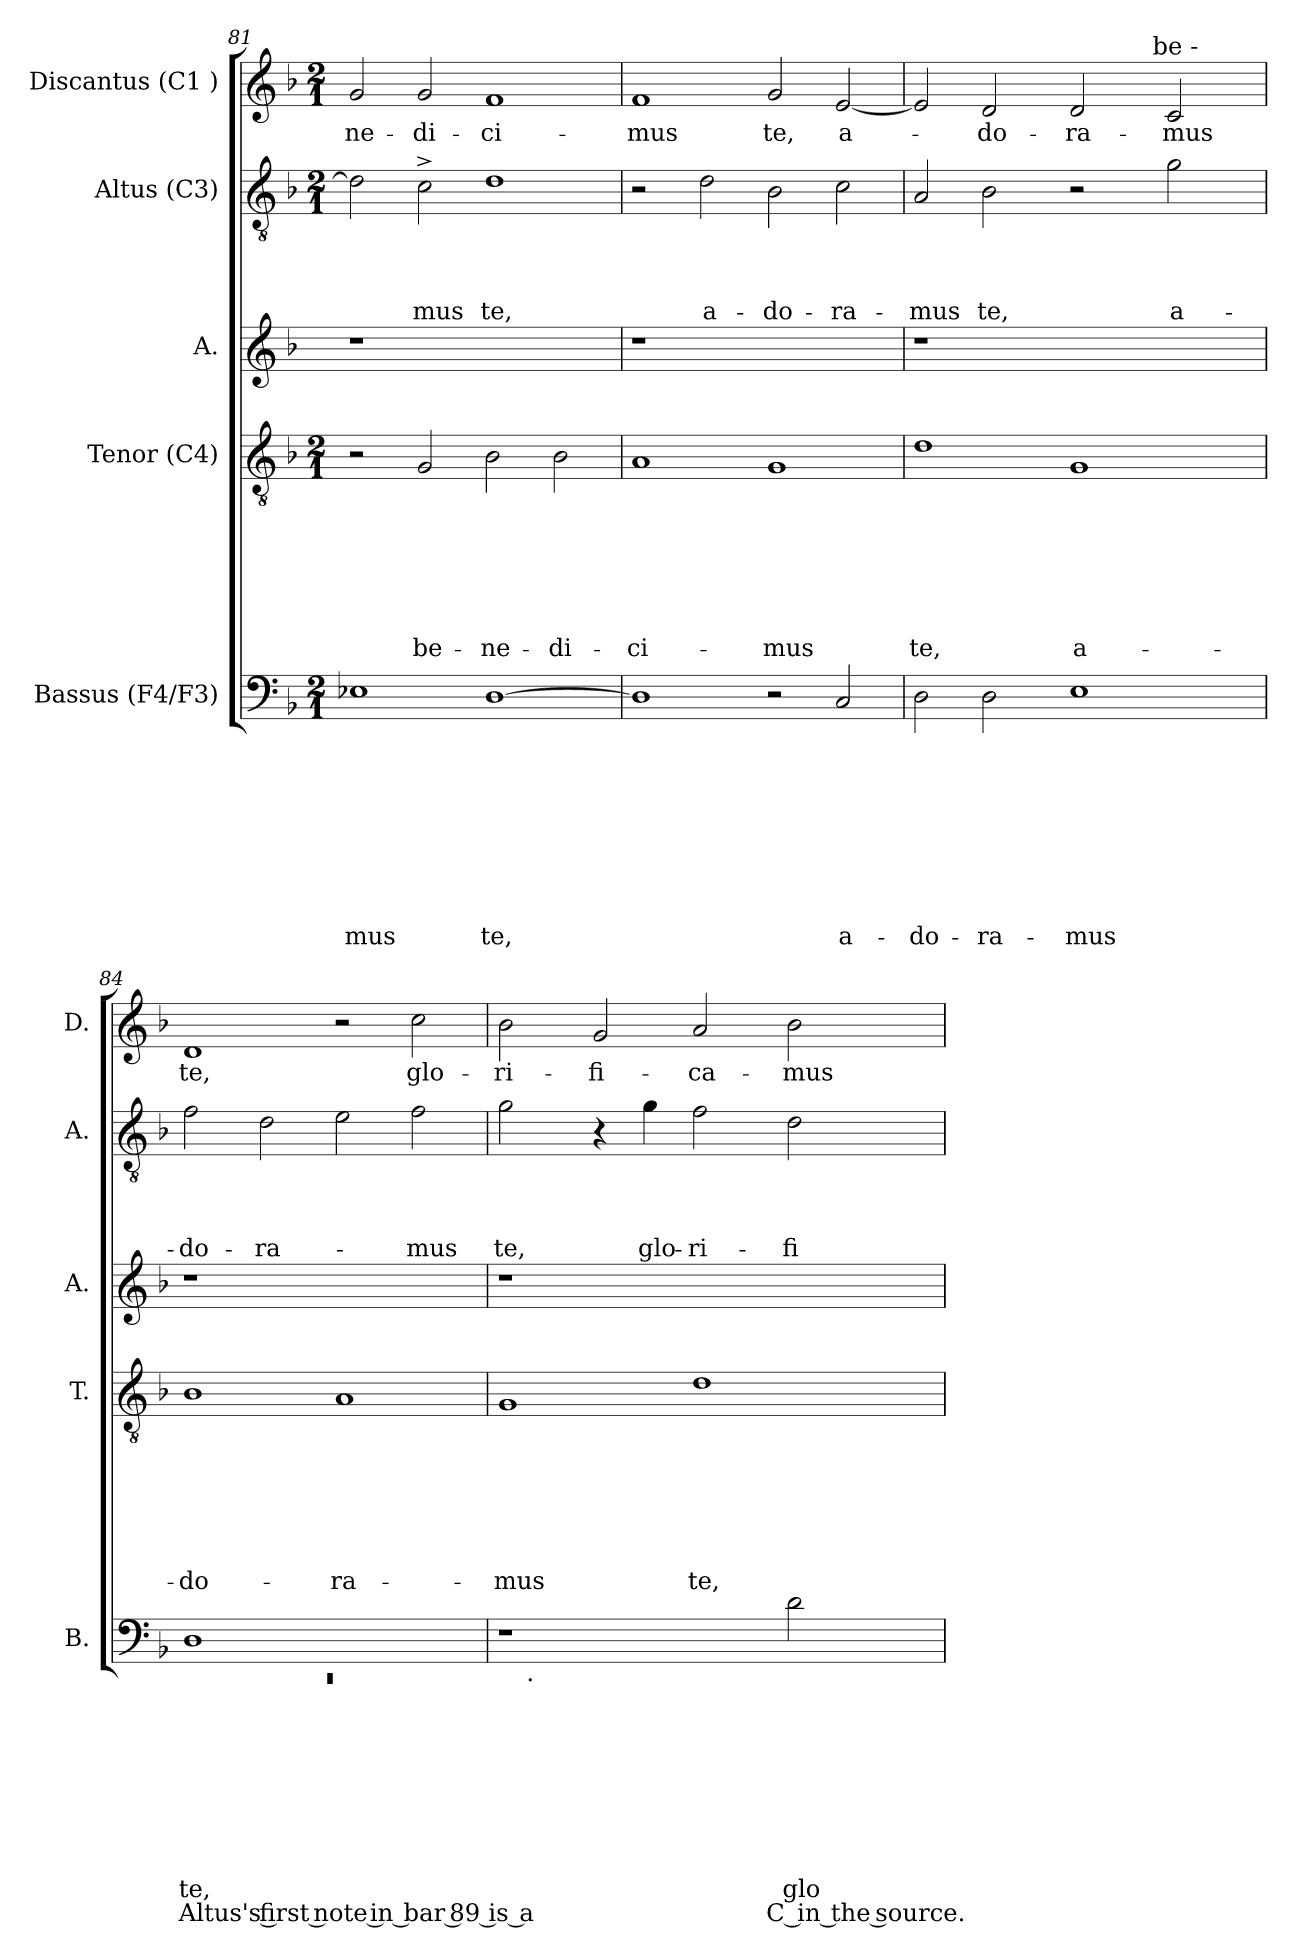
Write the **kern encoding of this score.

**kern	**text	**text	**text	**text	**text	**text	**text	**text	**text	**text	**kern	**text	**text	**text	**text	**text	**text	**text	**kern	**kern	**text	**text	**text	**text	**kern	**text
*part5	*part5	*part5	*part5	*part5	*part5	*part5	*part5	*part5	*part5	*part5	*part4	*part4	*part4	*part4	*part4	*part4	*part4	*part4	*part3	*part2	*part2	*part2	*part2	*part2	*part1	*part1
*staff5	*staff5	*staff5	*staff5	*staff5	*staff5	*staff5	*staff5	*staff5	*staff5	*staff5	*staff4	*staff4	*staff4	*staff4	*staff4	*staff4	*staff4	*staff4	*staff3	*staff2	*staff2	*staff2	*staff2	*staff2	*staff1	*staff1
*I"Bassus (F4/F3)	*	*	*	*	*	*	*	*	*	*	*I"Tenor (C4)	*	*	*	*	*	*	*	*I"A.	*I"Altus (C3)	*	*	*	*	*I"Discantus (C1 )	*
*I'B.	*	*	*	*	*	*	*	*	*	*	*I'T.	*	*	*	*	*	*	*	*I'A.	*I'A.	*	*	*	*	*I'D.	*
*clefF4	*	*	*	*	*	*	*	*	*	*	*clefGv2	*	*	*	*	*	*	*	*clefG2	*clefGv2	*	*	*	*	*clefG2	*
*k[b-]	*	*	*	*	*	*	*	*	*	*	*k[b-]	*	*	*	*	*	*	*	*k[b-]	*k[b-]	*	*	*	*	*k[b-]	*
*F:	*	*	*	*	*	*	*	*	*	*	*F:	*	*	*	*	*	*	*	*F:	*F:	*	*	*	*	*F:	*
*M2/1	*	*	*	*	*	*	*	*	*	*	*M2/1	*	*	*	*	*	*	*	*	*M2/1	*	*	*	*	*M2/1	*
=81	=81	=81	=81	=81	=81	=81	=81	=81	=81	=81	=81	=81	=81	=81	=81	=81	=81	=81	=81	=81	=81	=81	=81	=81	=81	=81
!	!	!	!	!	!	!	!	!	!LO:LY:b	!	!	!	!	!	!	!	!	!	!	!	!	!	!	!	!	!LO:LY:b
1E-X	.	.	.	.	.	.	.	.	-mus	.	2r	.	.	.	.	.	.	.	1r	2d\]	.	.	.	.	2g/	-ne-
!	!	!	!	!	!	!	!	!	!	!	!	!	!	!	!	!	!	!LO:LY:b	!	!	!	!	!	!LO:LY:b	!	!LO:LY:b
.	.	.	.	.	.	.	.	.	.	.	2G/	.	.	.	.	.	.	be-	.	2c^>\	.	.	.	-mus	2g/	-di-
!	!	!	!	!	!	!	!	!	!LO:LY:b	!	!	!	!	!	!	!	!	!LO:LY:b	!	!	!	!	!	!LO:LY:b	!	!LO:LY:b
[>1D	.	.	.	.	.	.	.	.	te,	.	2B-\	.	.	.	.	.	.	-ne-	1ryy	1d	.	.	.	te,	1f	-ci-
!	!	!	!	!	!	!	!	!	!	!	!	!	!	!	!	!	!	!LO:LY:b	!	!	!	!	!	!	!	!
.	.	.	.	.	.	.	.	.	.	.	2B-\	.	.	.	.	.	.	-di-	.	.	.	.	.	.	.	.
=82	=82	=82	=82	=82	=82	=82	=82	=82	=82	=82	=82	=82	=82	=82	=82	=82	=82	=82	=82	=82	=82	=82	=82	=82	=82	=82
!	!	!	!	!	!	!	!	!	!	!	!	!	!	!	!	!	!	!LO:LY:b	!	!	!	!	!	!	!	!LO:LY:b
1D]	.	.	.	.	.	.	.	.	.	.	1A	.	.	.	.	.	.	-ci-	1r	2r	.	.	.	.	1f	-mus
!	!	!	!	!	!	!	!	!	!	!	!	!	!	!	!	!	!	!	!	!	!	!	!	!LO:LY:b	!	!
.	.	.	.	.	.	.	.	.	.	.	.	.	.	.	.	.	.	.	.	2d\	.	.	.	a-	.	.
!	!	!	!	!	!	!	!	!	!	!	!	!	!	!	!	!	!	!LO:LY:b	!	!	!	!	!	!LO:LY:b	!	!LO:LY:b
2r	.	.	.	.	.	.	.	.	.	.	1G	.	.	.	.	.	.	-mus	1ryy	2B-\	.	.	.	-do-	2g/	te,
!	!	!	!	!	!	!	!	!	!LO:LY:b	!	!	!	!	!	!	!	!	!	!	!	!	!	!	!LO:LY:b	!	!LO:LY:b
2C/	.	.	.	.	.	.	.	.	a-	.	.	.	.	.	.	.	.	.	.	2c\	.	.	.	-ra-	[<2e/	a-
=83	=83	=83	=83	=83	=83	=83	=83	=83	=83	=83	=83	=83	=83	=83	=83	=83	=83	=83	=83	=83	=83	=83	=83	=83	=83	=83
!	!	!	!	!	!	!	!	!	!LO:LY:b	!	!	!	!	!	!	!	!	!LO:LY:b	!	!	!	!	!	!LO:LY:b	!	!
*	*	*	*	*	*	*	*	*	*	*	*	*	*	*	*	*	*	*	*	*	*	*	*	*	*^	*
2D\	.	.	.	.	.	.	.	.	-do-	.	1d	.	.	.	.	.	.	te,	1r	2A/	.	.	.	-mus	2e/]	3%2ryy	.
!	!	!	!	!	!	!	!	!	!LO:LY:b	!	!	!	!	!	!	!	!	!	!	!	!	!	!	!LO:LY:b	!	!	!LO:LY:b
2D\	.	.	.	.	.	.	.	.	-ra-	.	.	.	.	.	.	.	.	.	.	2B-\	.	.	.	te,	2d/	.	-do-
.	.	.	.	.	.	.	.	.	.	.	.	.	.	.	.	.	.	.	.	.	.	.	.	.	.	3%2ryy	.
!	!	!	!	!	!	!	!	!	!LO:LY:b	!	!	!	!	!	!	!	!	!LO:LY:b:rj	!	!	!	!	!	!	!	!	!LO:LY:b
1E	.	.	.	.	.	.	.	.	-mus	.	1G	.	.	.	.	.	.	a-	1ryy	2r	.	.	.	.	2d/	.	-ra-
.	.	.	.	.	.	.	.	.	.	.	.	.	.	.	.	.	.	.	.	.	.	.	.	.	.	12.ryy	.
!	!	!	!	!	!	!	!	!	!	!	!	!	!	!	!	!	!	!	!	!	!	!	!	!	!	!LO:TX:a:t=be -	!
.	.	.	.	.	.	.	.	.	.	.	.	.	.	.	.	.	.	.	.	.	.	.	.	.	.	3ryy	.
!	!	!	!	!	!	!	!	!	!	!	!	!	!	!	!	!	!	!	!	!	!	!	!	!LO:LY:b	!	!	!LO:LY:b
.	.	.	.	.	.	.	.	.	.	.	.	.	.	.	.	.	.	.	.	2g\	.	.	.	a-	2c/	.	-mus
.	.	.	.	.	.	.	.	.	.	.	.	.	.	.	.	.	.	.	.	.	.	.	.	.	.	6ryy	.
.	.	.	.	.	.	.	.	.	.	.	.	.	.	.	.	.	.	.	.	.	.	.	.	.	.	24ryy	.
!!LO:LB:g=z
=84	=84	=84	=84	=84	=84	=84	=84	=84	=84	=84	=84	=84	=84	=84	=84	=84	=84	=84	=84	=84	=84	=84	=84	=84	=84	=84	=84
*^	*	*	*	*	*	*	*	*	*	*	*	*	*	*	*	*	*	*	*	*	*	*	*	*	*	*	*
!	!LO:N:vis=1	!	!	!	!	!	!	!	!	!LO:LY:b	!LO:LY:b	!	!	!	!	!	!	!	!LO:LY:b	!	!	!	!	!	!LO:LY:b	!	!	!LO:LY:b
*	*	*	*	*	*	*	*	*	*	*	*	*	*	*	*	*	*	*	*	*	*	*	*	*	*	*v	*v	*
1D	0rEE	.	.	.	.	.	.	.	.	te,	Altus's first note in bar 89 is a	1B-	.	.	.	.	.	.	-do-	1r	2f\	.	.	.	-do-	1d	te,
!	!	!	!	!	!	!	!	!	!	!	!	!	!	!	!	!	!	!	!	!	!	!	!	!	!LO:LY:b	!	!
.	.	.	.	.	.	.	.	.	.	.	.	.	.	.	.	.	.	.	.	.	2d\	.	.	.	-ra-	.	.
!	!	!	!	!	!	!	!	!	!	!	!	!	!	!	!	!	!	!	!LO:LY:b	!	!	!	!	!	!	!	!
1ryy	.	.	.	.	.	.	.	.	.	.	.	1A	.	.	.	.	.	.	-ra-	1ryy	2e\	.	.	.	.	2r	.
!	!	!	!	!	!	!	!	!	!	!	!	!	!	!	!	!	!	!	!	!	!	!	!	!	!LO:LY:b	!	!LO:LY:b
.	.	.	.	.	.	.	.	.	.	.	.	.	.	.	.	.	.	.	.	.	2f\	.	.	.	-mus	2cc\	glo-
=85	=85	=85	=85	=85	=85	=85	=85	=85	=85	=85	=85	=85	=85	=85	=85	=85	=85	=85	=85	=85	=85	=85	=85	=85	=85	=85	=85
!	!	!	!	!	!	!	!	!	!	!	!	!	!	!	!	!	!	!	!LO:LY:b	!	!	!	!	!	!LO:LY:b	!	!LO:LY:b
1r	16.ryy	.	.	.	.	.	.	.	.	.	.	1G	.	.	.	.	.	.	-mus	1r	2g\	.	.	.	te,	2b-\	-ri-
!	!LO:TX:b:t=.	!	!	!	!	!	!	!	!	!	!	!	!	!	!	!	!	!	!	!	!	!	!	!	!	!	!
.	1ryy	.	.	.	.	.	.	.	.	.	.	.	.	.	.	.	.	.	.	.	.	.	.	.	.	.	.
!	!	!	!	!	!	!	!	!	!	!	!	!	!	!	!	!	!	!	!	!	!	!	!	!	!	!	!LO:LY:b
.	.	.	.	.	.	.	.	.	.	.	.	.	.	.	.	.	.	.	.	.	4r	.	.	.	.	2g/	-fi-
!	!	!	!	!	!	!	!	!	!	!	!	!	!	!	!	!	!	!	!	!	!	!	!	!	!LO:LY:b	!	!
.	.	.	.	.	.	.	.	.	.	.	.	.	.	.	.	.	.	.	.	.	4g\	.	.	.	glo-	.	.
!	!	!	!	!	!	!	!	!	!	!	!	!	!	!	!	!	!	!	!LO:LY:b	!	!	!	!	!	!LO:LY:b:rj	!	!LO:LY:b
2ryy	.	.	.	.	.	.	.	.	.	.	.	1d	.	.	.	.	.	.	te,	1ryy	2f\	.	.	.	-ri-	2a/	-ca-
.	2ryy	.	.	.	.	.	.	.	.	.	.	.	.	.	.	.	.	.	.	.	.	.	.	.	.	.	.
!	!	!	!	!	!	!	!	!	!	!LO:LY:b	!LO:LY:b	!	!	!	!	!	!	!	!	!	!	!	!	!	!LO:LY:b	!	!LO:LY:b
2d\	.	.	.	.	.	.	.	.	.	glo-	C in the source.	.	.	.	.	.	.	.	.	.	2d\	.	.	.	-fi-	2b-\	-mus
.	4ryy	.	.	.	.	.	.	.	.	.	.	.	.	.	.	.	.	.	.	.	.	.	.	.	.	.	.
.	8ryy	.	.	.	.	.	.	.	.	.	.	.	.	.	.	.	.	.	.	.	.	.	.	.	.	.	.
.	32ryy	.	.	.	.	.	.	.	.	.	.	.	.	.	.	.	.	.	.	.	.	.	.	.	.	.	.
*v	*v	*	*	*	*	*	*	*	*	*	*	*	*	*	*	*	*	*	*	*	*	*	*	*	*	*	*
=	=	=	=	=	=	=	=	=	=	=	=	=	=	=	=	=	=	=	=	=	=	=	=	=	=	=
*-	*-	*-	*-	*-	*-	*-	*-	*-	*-	*-	*-	*-	*-	*-	*-	*-	*-	*-	*-	*-	*-	*-	*-	*-	*-	*-
